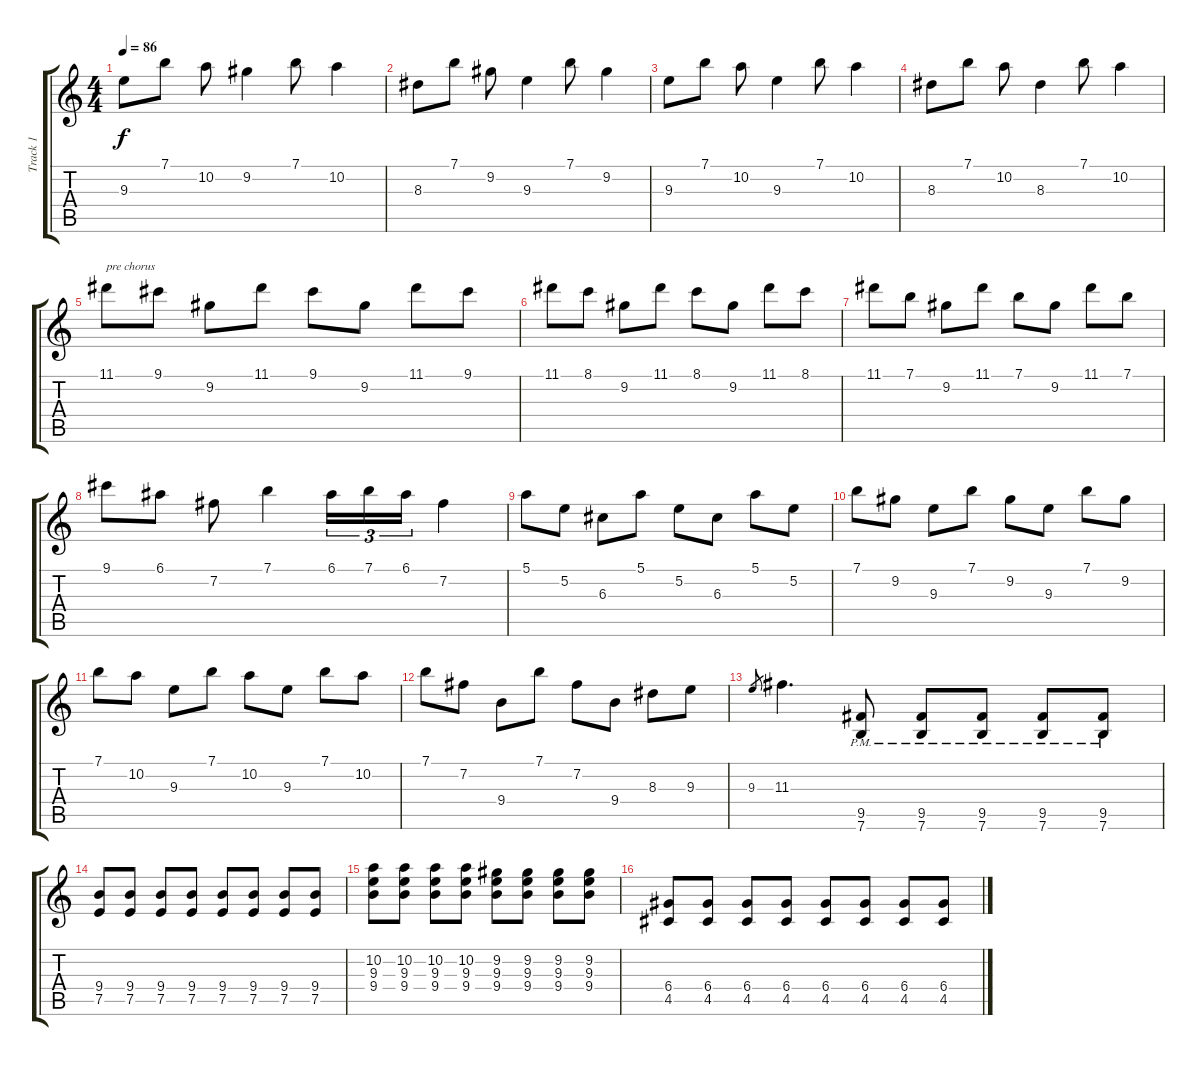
\track ("Track 1" "Track 1") {instrument acousticguitarsteel}
\staff {score tabs}
\tuning (E4 B3 G3 D3 A2 E2) {hide}
\ts (4 4)
\tempo 86
\clef g2
\ks c
9.3.8{dy f} 7.1.8 10.2.8 9.2.4 7.1.8 10.2.4 |
8.3.8 7.1.8 9.2.8 9.3.4 7.1.8 9.2.4 |
9.3.8 7.1.8 10.2.8 9.3.4 7.1.8 10.2.4 |
8.3.8 7.1.8 10.2.8 8.3.4 7.1.8 10.2.4 |
11.1.8{txt "pre chorus"} 9.1.8 9.2.8 11.1.8 9.1.8 9.2.8 11.1.8 9.1.8 |
11.1.8 8.1.8 9.2.8 11.1.8 8.1.8 9.2.8 11.1.8 8.1.8 |
11.1.8 7.1.8 9.2.8 11.1.8 7.1.8 9.2.8 11.1.8 7.1.8 |
9.1.8 6.1.8 7.2.8 7.1.4 6.1.16{tu (3 2)} 7.1.16{tu (3 2)} 6.1.16{tu (3 2)} 7.2.4 |
5.1.8 5.2.8 6.3.8 5.1.8 5.2.8 6.3.8 5.1.8 5.2.8 |
7.1.8 9.2.8 9.3.8 7.1.8 9.2.8 9.3.8 7.1.8 9.2.8 |
7.1.8 10.2.8 9.3.8 7.1.8 10.2.8 9.3.8 7.1.8 10.2.8 |
7.1.8 7.2.8 9.4.8 7.1.8 7.2.8 9.4.8 8.3.8 9.3.8 |
9.3.8{gr} 11.3.4{d} (9.5{pm} 7.6{pm}).8{instrument overdrivenguitar} (9.5{pm} 7.6{pm}).8 (9.5{pm} 7.6{pm}).8 (9.5{pm} 7.6{pm}).8 (9.5{pm} 7.6{pm}).8 |
(9.4 7.5).8 (9.4 7.5).8 (9.4 7.5).8 (9.4 7.5).8 (9.4 7.5).8 (9.4 7.5).8 (9.4 7.5).8 (9.4 7.5).8 |
(10.2 9.3 9.4).8 (10.2 9.3 9.4).8 (10.2 9.3 9.4).8 (10.2 9.3 9.4).8 (9.2 9.3 9.4).8 (9.2 9.3 9.4).8 (9.2 9.3 9.4).8 (9.2 9.3 9.4).8 |
(6.4 4.5).8 (6.4 4.5).8 (6.4 4.5).8 (6.4 4.5).8 (6.4 4.5).8 (6.4 4.5).8 (6.4 4.5).8 (6.4 4.5).8
